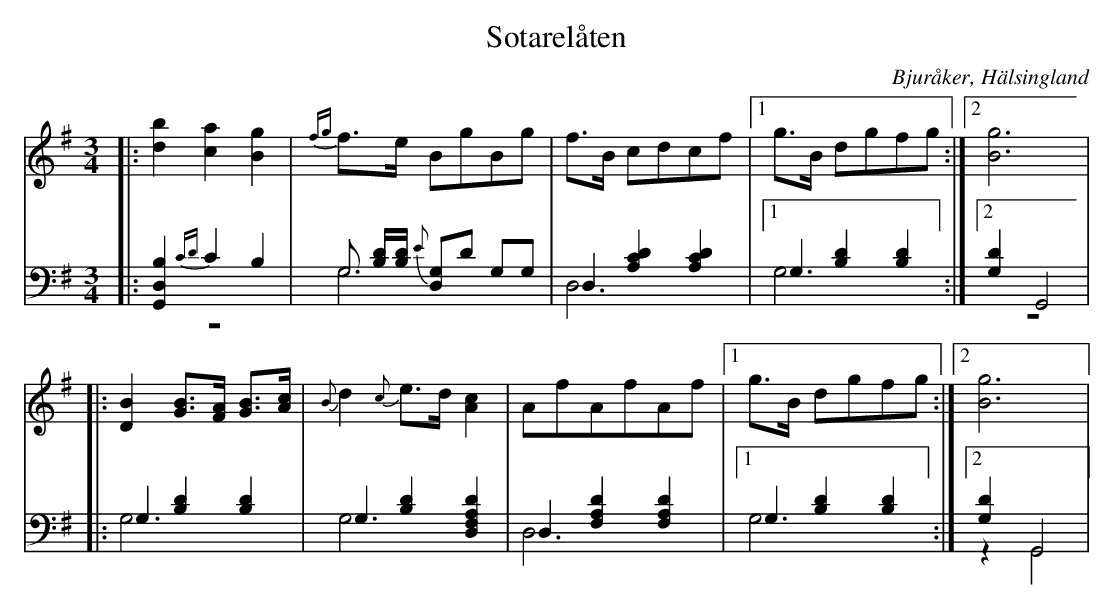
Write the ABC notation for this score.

X:1
T: Sotarelåten
O: Bjuråker, Hälsingland
M: 3/4
L: 1/8
K: G
V:1
V:2
V:3 merge
V:1
|:[d2b2] [c2a2] [B2g2]|{fg}f>e BgBg|f>B cdcf |1g>B dgfg :|2 [B6g6]|
|:[D2B2] [GB]>[FA] [GB]>[Ac]|{B}d2 {c}e>d [A2c2]|AfAfAf |1g>B dgfg :|2 [B6g6]|
V:2 clef=bass
|:[G,,2 D,2B,2] {CD}C2 B,2|G, [B,/ D/][B,/ D/] {E}[G,D,]D G,G,|D,2 [A,2 C2 D2] [A,2 C2 D2]|1G,2 [B,2 D2] [B,2 D2]:|2 [G,2D2] G,,4|
|:G,2 [B,2 D2] [B,2 D2]|G,2 [B,2 D2] [D,2 F,2A,2D2]|D,2 [F,2 A,2 D2] [F,2 A,2 D2]|1 G,2 [B,2 D2] [B,2 D2] :|2 [G,2D2] G,,4|
V:3 clef=bass
|:z6|G,6|D,6|1G,6:|2 z6|
|:G,6|G,6|D,6|1 G,6 :|2 z2 G,,4|
